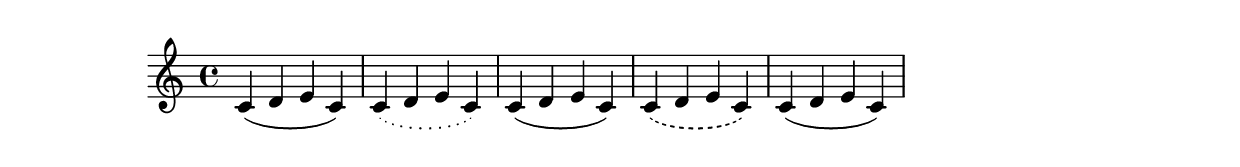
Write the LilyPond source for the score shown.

%% Do not edit this file; it is auto-generated from LSR http://lsr.dsi.unimi.it
%% This file is in the public domain.
\version "2.11.51"

\header {
  lsrtags = "expressive-marks, editorial-annotations"

  texidoc = "
The appearance of slurs may be changed from solid to dotted or dashed. 

"
  doctitle = "Changing the appearance of a slur from solid to dotted or dashed"
} % begin verbatim
\relative c' {
  c4( d e c)
  \slurDotted
  c4( d e c)
  \slurSolid
  c4( d e c)
  \slurDashed
  c4( d e c)
  \slurSolid
  c4( d e c)
}

